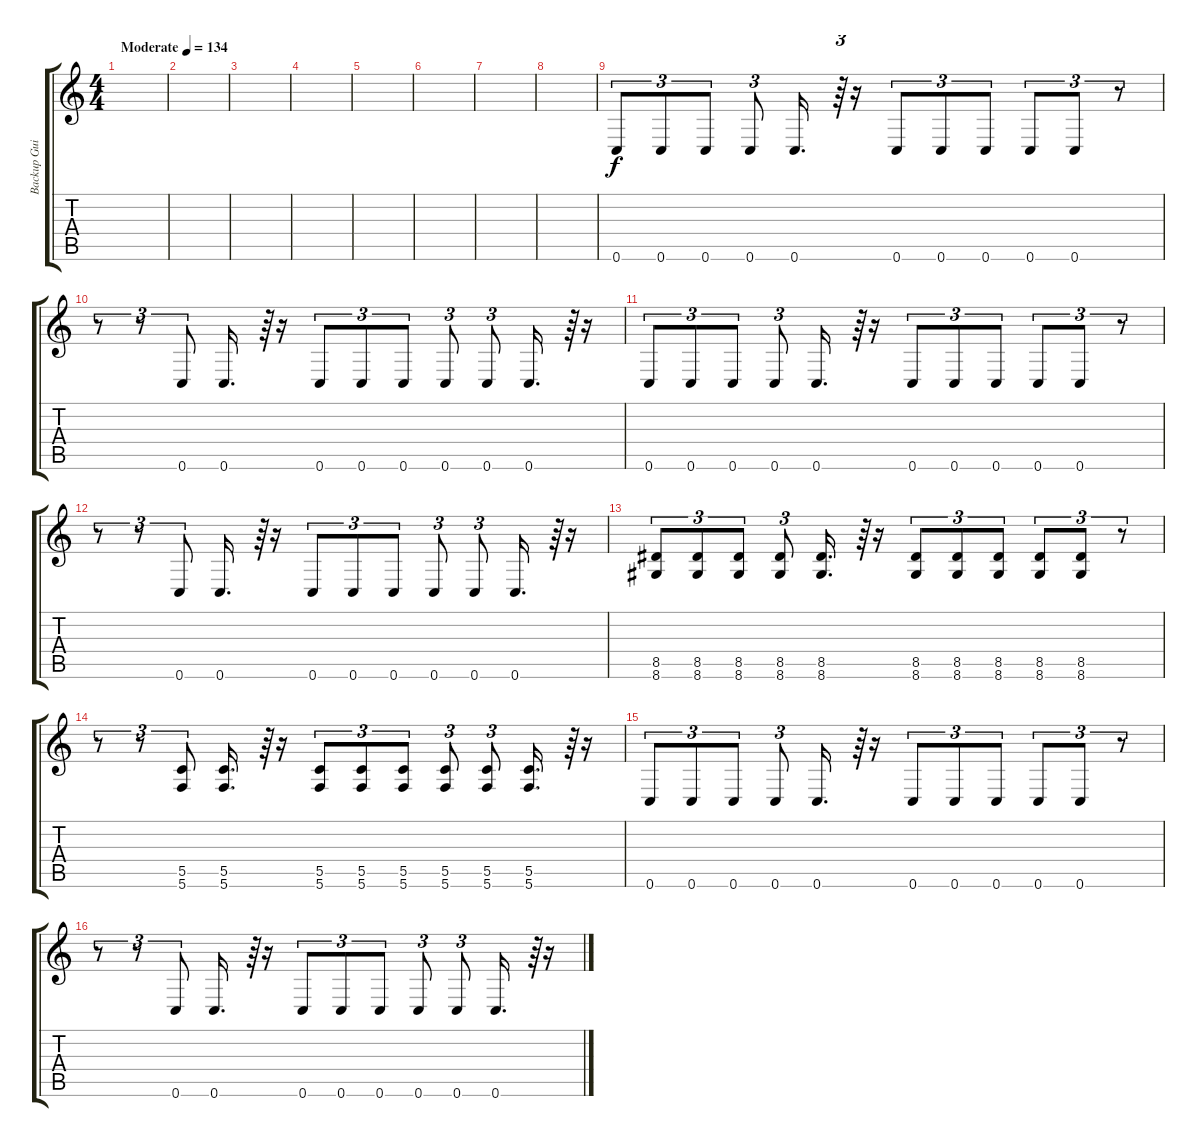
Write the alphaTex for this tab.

\track ("Backup Guitar" "Backup Gui") {instrument overdrivenguitar}
\staff {score tabs}
\tuning (D4 A3 F3 C3 G2 C2) {hide}
\ts (4 4)
\tempo (134 "Moderate")
\clef g2
\ks c
|
|
|
|
|
|
|
|
0.6.8{tu (3 2)} 0.6.8{tu (3 2)} 0.6.8{tu (3 2)} 0.6.8{tu (3 2)} 0.6.16{d} r.64{tu (3 2)} r.16 0.6.8{tu (3 2)} 0.6.8{tu (3 2)} 0.6.8{tu (3 2)} 0.6.8{tu (3 2)} 0.6.8{tu (3 2)} r.8{tu (3 2)} |
r.8{tu (3 2)} r.8{tu (3 2)} 0.6.8{tu (3 2)} 0.6.16{d} r.64{tu (3 2)} r.16 0.6.8{tu (3 2)} 0.6.8{tu (3 2)} 0.6.8{tu (3 2)} 0.6.8{tu (3 2)} 0.6.8{tu (3 2)} 0.6.16{d} r.64{tu (3 2)} r.16 |
0.6.8{tu (3 2)} 0.6.8{tu (3 2)} 0.6.8{tu (3 2)} 0.6.8{tu (3 2)} 0.6.16{d} r.64{tu (3 2)} r.16 0.6.8{tu (3 2)} 0.6.8{tu (3 2)} 0.6.8{tu (3 2)} 0.6.8{tu (3 2)} 0.6.8{tu (3 2)} r.8{tu (3 2)} |
r.8{tu (3 2)} r.8{tu (3 2)} 0.6.8{tu (3 2)} 0.6.16{d} r.64{tu (3 2)} r.16 0.6.8{tu (3 2)} 0.6.8{tu (3 2)} 0.6.8{tu (3 2)} 0.6.8{tu (3 2)} 0.6.8{tu (3 2)} 0.6.16{d} r.64{tu (3 2)} r.16 |
(8.5 8.6).8{tu (3 2)} (8.5 8.6).8{tu (3 2)} (8.5 8.6).8{tu (3 2)} (8.5 8.6).8{tu (3 2)} (8.5 8.6).16{d} r.64{tu (3 2)} r.16 (8.5 8.6).8{tu (3 2)} (8.5 8.6).8{tu (3 2)} (8.5 8.6).8{tu (3 2)} (8.5 8.6).8{tu (3 2)} (8.5 8.6).8{tu (3 2)} r.8{tu (3 2)} |
r.8{tu (3 2)} r.8{tu (3 2)} (5.5 5.6).8{tu (3 2)} (5.5 5.6).16{d} r.64{tu (3 2)} r.16 (5.5 5.6).8{tu (3 2)} (5.5 5.6).8{tu (3 2)} (5.5 5.6).8{tu (3 2)} (5.5 5.6).8{tu (3 2)} (5.5 5.6).8{tu (3 2)} (5.5 5.6).16{d} r.64{tu (3 2)} r.16 |
0.6.8{tu (3 2)} 0.6.8{tu (3 2)} 0.6.8{tu (3 2)} 0.6.8{tu (3 2)} 0.6.16{d} r.64{tu (3 2)} r.16 0.6.8{tu (3 2)} 0.6.8{tu (3 2)} 0.6.8{tu (3 2)} 0.6.8{tu (3 2)} 0.6.8{tu (3 2)} r.8{tu (3 2)} |
r.8{tu (3 2)} r.8{tu (3 2)} 0.6.8{tu (3 2)} 0.6.16{d} r.64{tu (3 2)} r.16 0.6.8{tu (3 2)} 0.6.8{tu (3 2)} 0.6.8{tu (3 2)} 0.6.8{tu (3 2)} 0.6.8{tu (3 2)} 0.6.16{d} r.64{tu (3 2)} r.16
